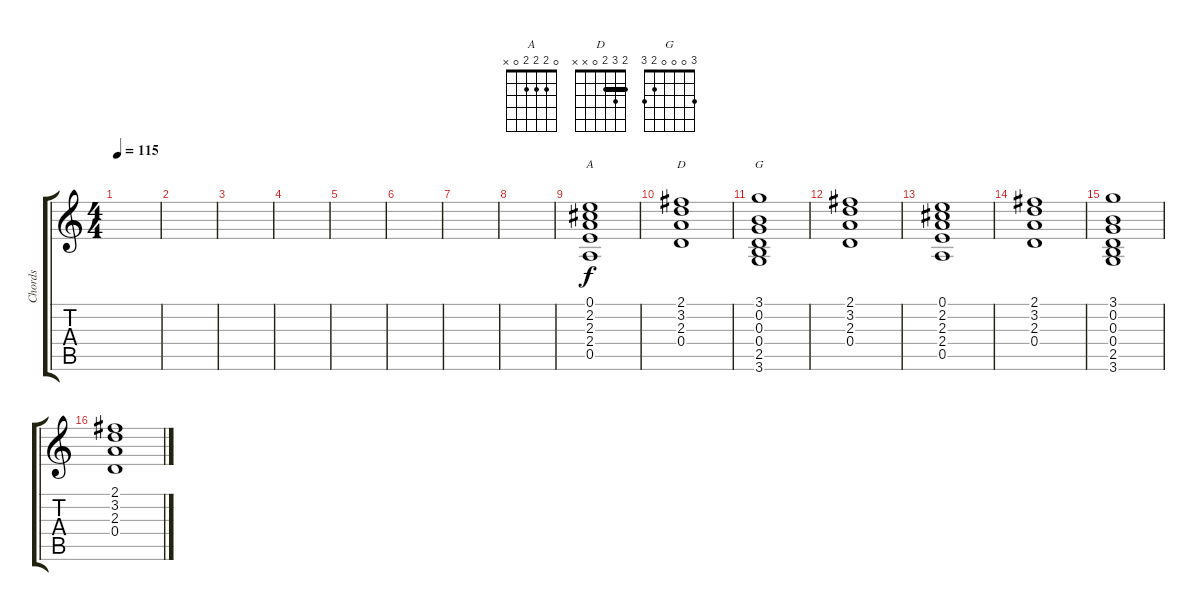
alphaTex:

\track ("Chords" "Chords") {instrument acousticguitarsteel}
\staff {score tabs}
\tuning (E4 B3 G3 D3 A2 E2) {hide}
\chord ("A" 0 2 2 2 0 x)
\chord ("D" 2 3 2 0 x x) {barre 2}
\chord ("G" 3 0 0 0 2 3)
\ts (4 4)
\tempo 115
\clef g2
\ks c
|
|
|
|
|
|
|
|
(0.1 2.2 2.3 2.4 0.5).1{ch "A"} |
(2.1 3.2 2.3 0.4).1{ch "D"} |
(3.1 0.2 0.3 0.4 2.5 3.6).1{ch "G"} |
(2.1 3.2 2.3 0.4).1 |
(0.1 2.2 2.3 2.4 0.5).1 |
(2.1 3.2 2.3 0.4).1 |
(3.1 0.2 0.3 0.4 2.5 3.6).1 |
(2.1 3.2 2.3 0.4).1
